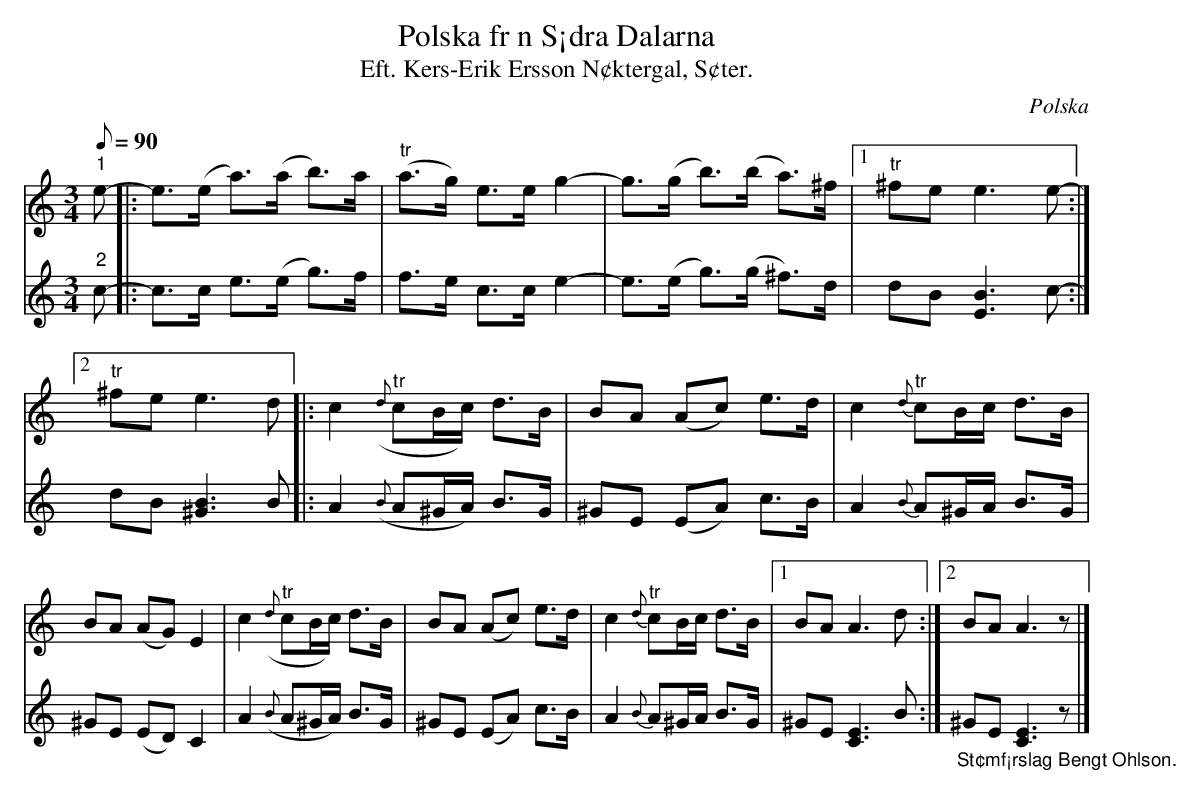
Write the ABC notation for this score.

X:1
T:Polska fr n S¡dra Dalarna
T:Eft. Kers-Erik Ersson N¢ktergal, S¢ter.
L:1/8
M:3/4
O:Polska
Q:90
K:none
V:1
"^1" e- [|: e>(e a>)(a b>)a |"^tr" (a>g) e>e g2- | g>(g b>)(b a>)^f |1"^tr" ^fe e3 e- :|]2
"^tr" ^fe e3 d [|: c2({d}"^tr" cB/c/) d>B | BA (Ac) e>d | c2{d}"^tr" cB/c/ d>B | BA (AG) E2 |
c2({d}"^tr" cB/c/) d>B | BA (Ac) e>d | c2{d}"^tr" cB/c/ d>B |1 BA A3 d :|]2 BA A3 z |]
V:2
"^2" c-  [|:  c>c e>(e g>)f  |  f>e c>c e2-  |  e>(e g>)(g ^f>)d  |1  dB [EB]3 c-  :|]2  dB [^GB]3 B  [|:
A2({B} A^G/A/) B>G  |  ^GE (EA) c>B  |  A2{B} A^G/A/ B>G  |  ^GE (ED) C2  |  A2({B} A^G/A/) B>G  |
^GE (EA) c>B  |  A2{B} A^G/A/ B>G  |1  ^GE [CE]3 B  :|]2 "_St¢mf¡rslag Bengt Ohlson." ^GE [CE]3 z  |]
